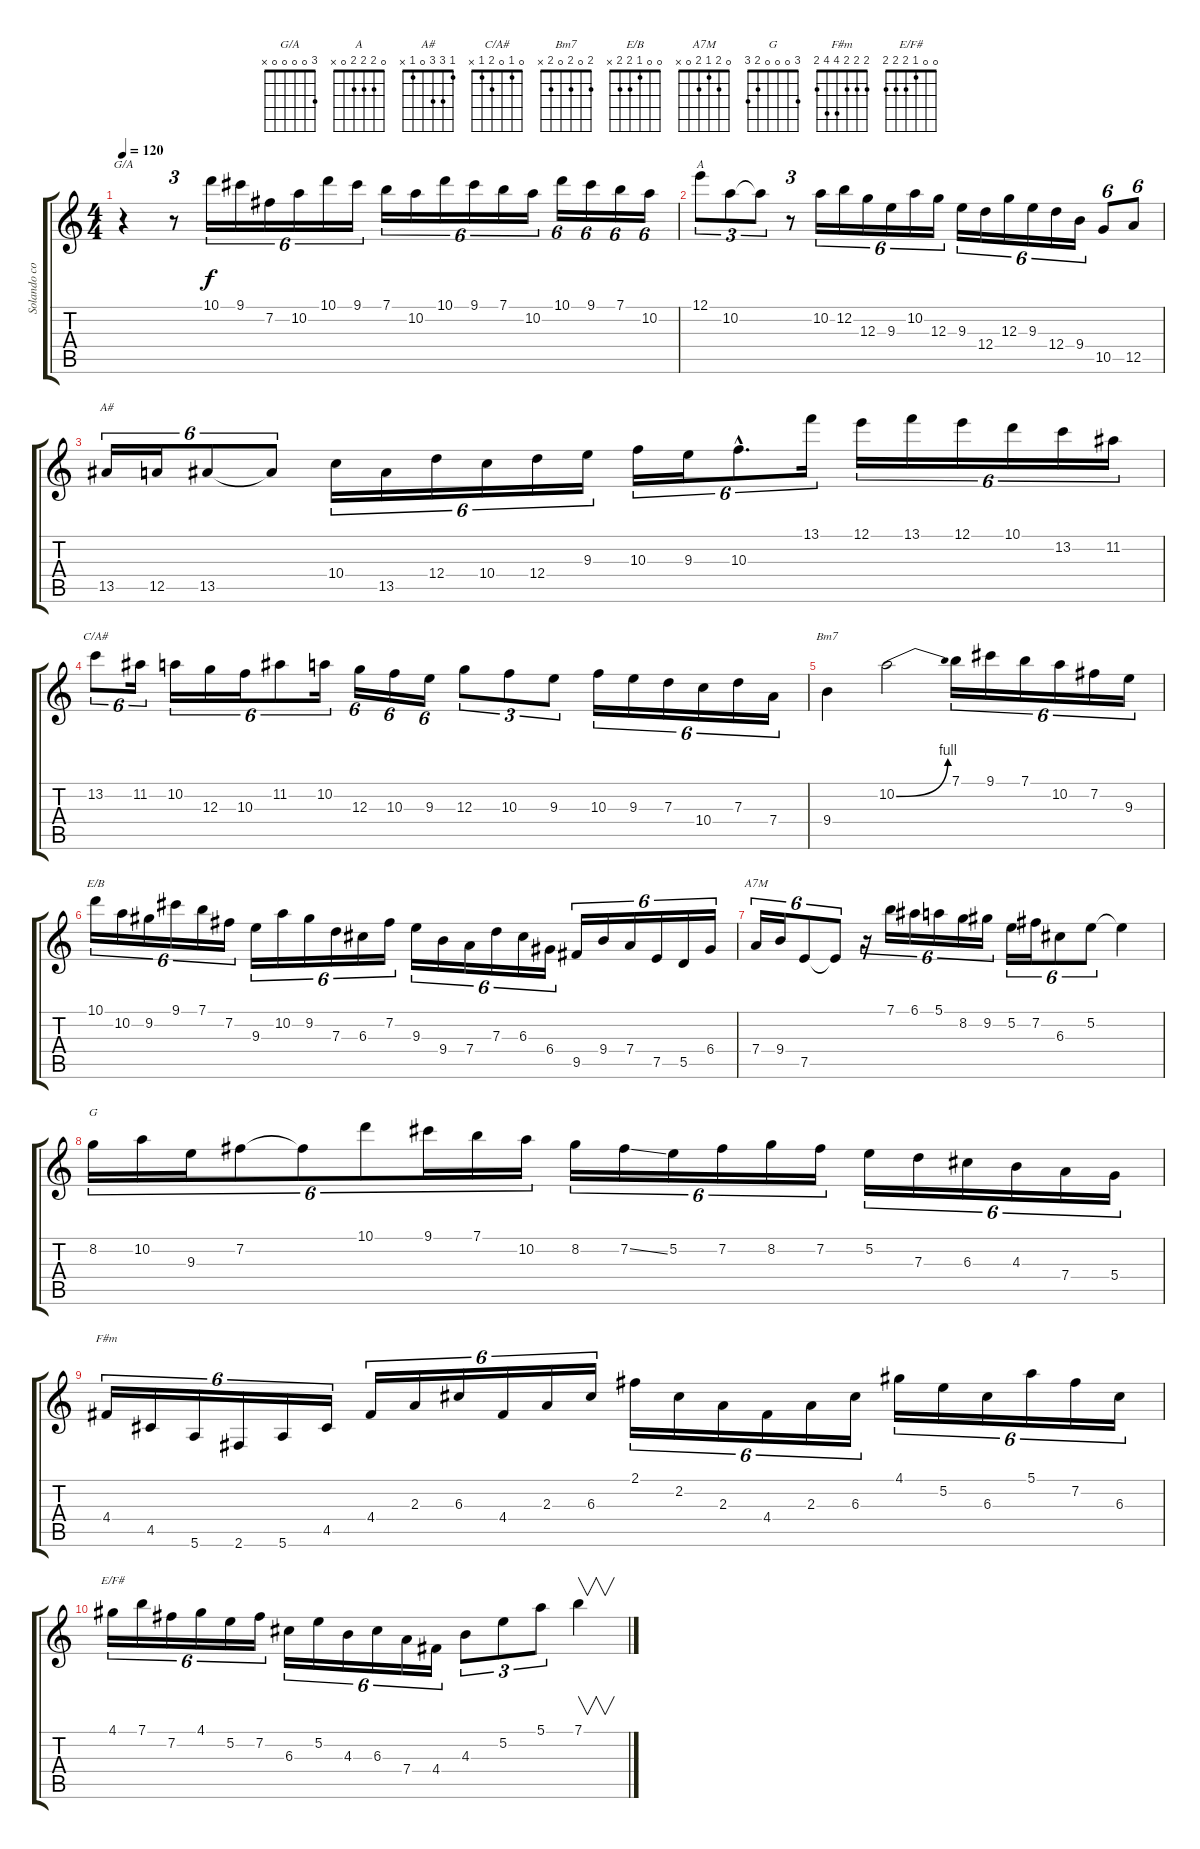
\track ("Solando com Edu XII" "Solando co") {instrument overdrivenguitar}
\staff {score tabs}
\tuning (E4 B3 G3 D3 A2 E2) {hide}
\chord ("G/A" 3 0 0 0 0 x)
\chord ("A" 0 2 2 2 0 x)
\chord ("A#" 1 3 3 0 1 x)
\chord ("C/A#" 0 1 0 2 1 x)
\chord ("Bm7" 2 0 2 0 2 x)
\chord ("E/B" 0 0 1 2 2 x)
\chord ("A7M" 0 2 1 2 0 x)
\chord ("G" 3 0 0 0 2 3)
\chord ("F#m" 2 2 2 4 4 2)
\chord ("E/F#" 0 0 1 2 2 2)
\ts (4 4)
\tempo 120
\clef g2
\ks c
r.4{ch "G/A" dy f instrument overdrivenguitar} r.8{tu (3 2)} 10.1.16{tu (6 4)} 9.1.16{tu (6 4)} 7.2.16{tu (6 4)} 10.2.16{tu (6 4)} 10.1.16{tu (6 4)} 9.1.16{tu (6 4)} 7.1.16{tu (6 4)} 10.2.16{tu (6 4)} 10.1.16{tu (6 4)} 9.1.16{tu (6 4)} 7.1.16{tu (6 4)} 10.2.16{tu (6 4)} 10.1.16{tu (6 4)} 9.1.16{tu (6 4)} 7.1.16{tu (6 4)} 10.2.16{tu (6 4)} |
12.1.8{tu (3 2) ch "A"} 10.2.8{tu (3 2)} 10.2{t}.8{tu (3 2)} r.8{tu (3 2)} 10.2.16{tu (6 4)} 12.2.16{tu (6 4)} 12.3.16{tu (6 4)} 9.3.16{tu (6 4)} 10.2.16{tu (6 4)} 12.3.16{tu (6 4)} 9.3.16{tu (6 4)} 12.4.16{tu (6 4)} 12.3.16{tu (6 4)} 9.3.16{tu (6 4)} 12.4.16{tu (6 4)} 9.4.16{tu (6 4)} 10.5.8{tu (6 4)} 12.5.8{tu (6 4)} |
13.5.16{tu (6 4) ch "A#"} 12.5.16{tu (6 4)} 13.5.8{tu (6 4)} 13.5{t}.8{tu (6 4)} 10.4.16{tu (6 4)} 13.5.16{tu (6 4)} 12.4.16{tu (6 4)} 10.4.16{tu (6 4)} 12.4.16{tu (6 4)} 9.3.16{tu (6 4)} 10.3.16{tu (6 4)} 9.3.16{tu (6 4)} 10.3{hac}.8{d tu (6 4)} 13.1.16{tu (6 4)} 12.1.16{tu (6 4)} 13.1.16{tu (6 4)} 12.1.16{tu (6 4)} 10.1.16{tu (6 4)} 13.2.16{tu (6 4)} 11.2.16{tu (6 4)} |
13.2.8{tu (6 4) ch "C/A#"} 11.2.16{tu (6 4)} 10.2.16{tu (6 4)} 12.3.16{tu (6 4)} 10.3.16{tu (6 4)} 11.2.8{tu (6 4)} 10.2.16{tu (6 4)} 12.3.16{tu (6 4)} 10.3.16{tu (6 4)} 9.3.16{tu (6 4)} 12.3.8{tu (3 2)} 10.3.8{tu (3 2)} 9.3.8{tu (3 2)} 10.3.16{tu (6 4)} 9.3.16{tu (6 4)} 7.3.16{tu (6 4)} 10.4.16{tu (6 4)} 7.3.16{tu (6 4)} 7.4.16{tu (6 4)} |
9.4.4{ch "Bm7"} 10.2{be (bend 0 0 60 4)}.2 7.1.16{tu (6 4)} 9.1.16{tu (6 4)} 7.1.16{tu (6 4)} 10.2.16{tu (6 4)} 7.2.16{tu (6 4)} 9.3.16{tu (6 4)} |
10.1.16{tu (6 4) ch "E/B"} 10.2.16{tu (6 4)} 9.2.16{tu (6 4)} 9.1.16{tu (6 4)} 7.1.16{tu (6 4)} 7.2.16{tu (6 4)} 9.3.16{tu (6 4)} 10.2.16{tu (6 4)} 9.2.16{tu (6 4)} 7.3.16{tu (6 4)} 6.3.16{tu (6 4)} 7.2.16{tu (6 4)} 9.3.16{tu (6 4)} 9.4.16{tu (6 4)} 7.4.16{tu (6 4)} 7.3.16{tu (6 4)} 6.3.16{tu (6 4)} 6.4.16{tu (6 4)} 9.5.16{tu (6 4)} 9.4.16{tu (6 4)} 7.4.16{tu (6 4)} 7.5.16{tu (6 4)} 5.5.16{tu (6 4)} 6.4.16{tu (6 4)} |
7.4.16{tu (6 4) ch "A7M"} 9.4.16{tu (6 4)} 7.5.8{tu (6 4)} 7.5{t}.8{tu (6 4)} r.16{tu (6 4)} 7.1.16{tu (6 4)} 6.1.16{tu (6 4)} 5.1.16{tu (6 4)} 8.2.16{tu (6 4)} 9.2.16{tu (6 4)} 5.2.16{tu (6 4)} 7.2.16{tu (6 4)} 6.3.8{tu (6 4)} 5.2.8{tu (6 4)} 5.2{t}.4 |
8.2.16{tu (6 4) ch "G"} 10.2.16{tu (6 4)} 9.3.16{tu (6 4)} 7.2.8{tu (6 4)} 7.2{t}.8{tu (6 4)} 10.1.8{tu (6 4)} 9.1.16{tu (6 4)} 7.1.16{tu (6 4)} 10.2.16{tu (6 4)} 8.2.16{tu (6 4)} 7.2{ss}.16{tu (6 4)} 5.2.16{tu (6 4)} 7.2.16{tu (6 4)} 8.2.16{tu (6 4)} 7.2.16{tu (6 4)} 5.2.16{tu (6 4)} 7.3.16{tu (6 4)} 6.3.16{tu (6 4)} 4.3.16{tu (6 4)} 7.4.16{tu (6 4)} 5.4.16{tu (6 4)} |
4.4.16{tu (6 4) ch "F#m"} 4.5.16{tu (6 4)} 5.6.16{tu (6 4)} 2.6.16{tu (6 4)} 5.6.16{tu (6 4)} 4.5.16{tu (6 4)} 4.4.16{tu (6 4)} 2.3.16{tu (6 4)} 6.3.16{tu (6 4)} 4.4.16{tu (6 4)} 2.3.16{tu (6 4)} 6.3.16{tu (6 4)} 2.1.16{tu (6 4)} 2.2.16{tu (6 4)} 2.3.16{tu (6 4)} 4.4.16{tu (6 4)} 2.3.16{tu (6 4)} 6.3.16{tu (6 4)} 4.1.16{tu (6 4)} 5.2.16{tu (6 4)} 6.3.16{tu (6 4)} 5.1.16{tu (6 4)} 7.2.16{tu (6 4)} 6.3.16{tu (6 4)} |
4.1.16{tu (6 4) ch "E/F#"} 7.1.16{tu (6 4)} 7.2.16{tu (6 4)} 4.1.16{tu (6 4)} 5.2.16{tu (6 4)} 7.2.16{tu (6 4)} 6.3.16{tu (6 4)} 5.2.16{tu (6 4)} 4.3.16{tu (6 4)} 6.3.16{tu (6 4)} 7.4.16{tu (6 4)} 4.4.16{tu (6 4)} 4.3.8{tu (3 2)} 5.2.8{tu (3 2)} 5.1.8{tu (3 2)} 7.1.4{v}
